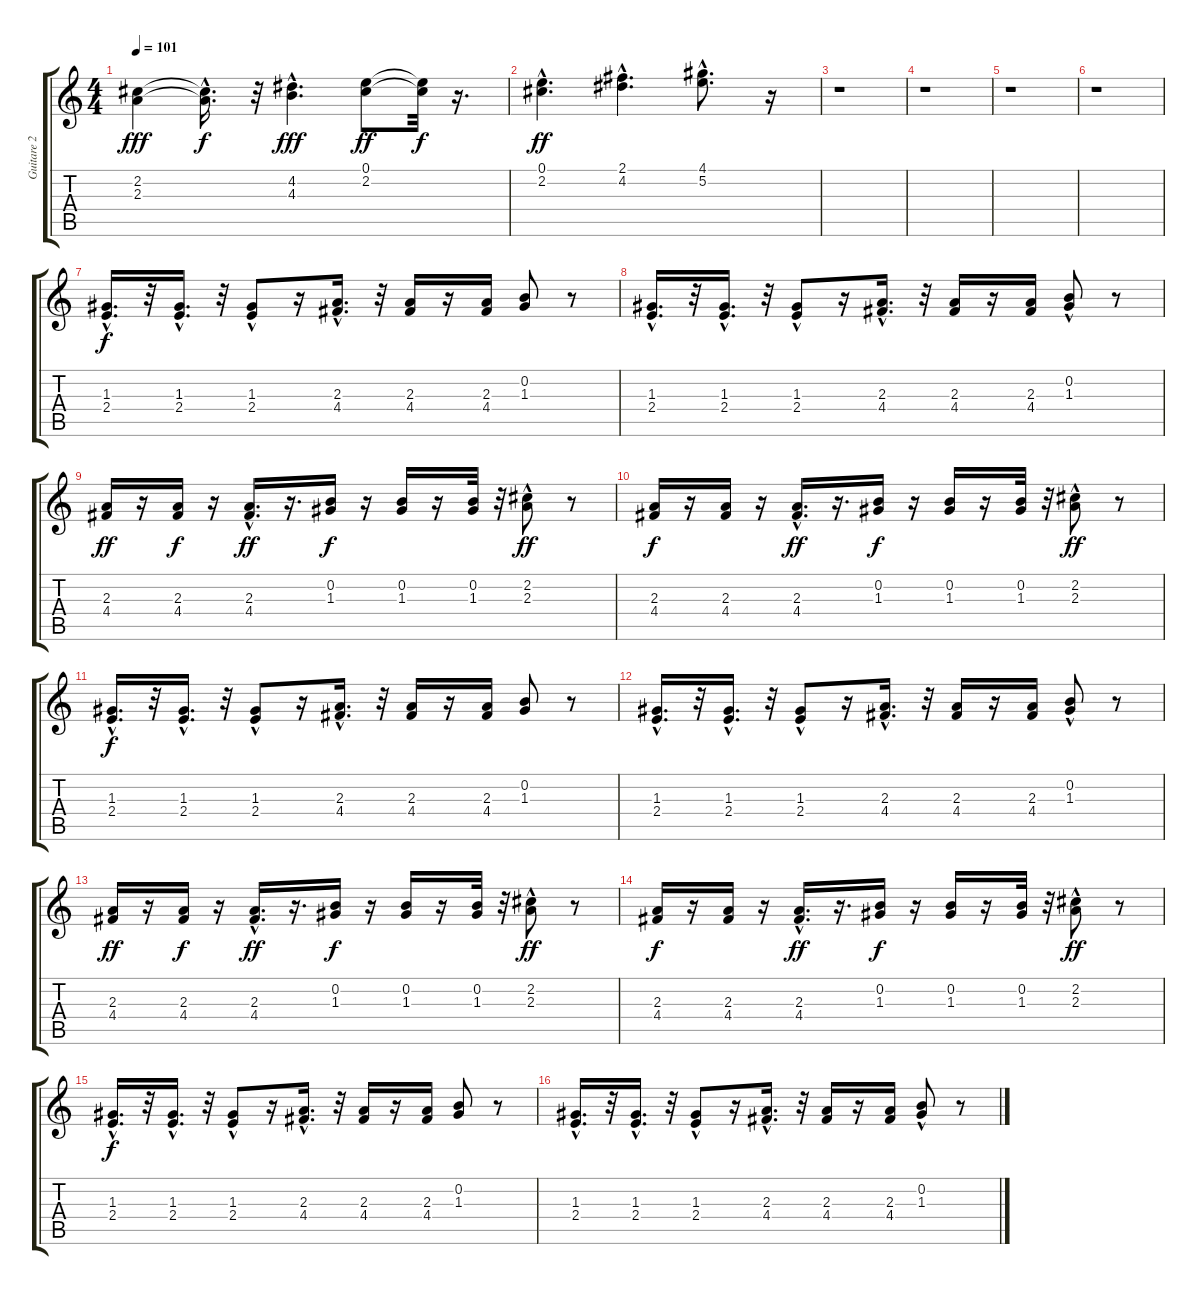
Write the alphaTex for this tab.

\track ("Guitare 2" "Guitare 2") {instrument overdrivenguitar}
\staff {score tabs}
\tuning (E4 B3 G3 D3 A2 E2) {hide}
\ts (4 4)
\tempo 101
\clef g2
\ks c
(2.2 2.3).4{dy fff} (2.2{hac t} 2.3{hac t}).16{d dy f} r.32 (4.2 4.3{hac}).4{d dy fff} (0.1 2.2).8{dy ff} (0.1{t} 2.2{t}).32{dy f} r.16{d} |
(0.1{hac} 2.2{hac}).4{d dy ff} (2.1{hac} 4.2{hac}).4{d} (4.1 5.2{hac}).8{d} r.16 |
r.1 |
r.1 |
r.1 |
r.1 |
(1.3{hac} 2.4{hac}).16{d dy f} r.32 (1.3{hac} 2.4{hac}).16{d} r.32 (1.3{hac} 2.4).8 r.16 (2.3 4.4{hac}).16{d} r.32 (2.3 4.4).16 r.16 (2.3 4.4).16 (0.2 1.3).8 r.8 |
(1.3 2.4{hac}).16{d} r.32 (1.3 2.4{hac}).16{d} r.32 (1.3{hac} 2.4).8 r.16 (2.3{hac} 4.4).16{d} r.32 (2.3 4.4).16 r.16 (2.3 4.4).16 (0.2{hac} 1.3).8 r.8 |
(2.3 4.4).16{dy ff} r.16 (2.3 4.4).16{dy f} r.16 (2.3{hac} 4.4{hac}).16{d dy ff} r.16{d} (0.2 1.3).16{dy f} r.16 (0.2 1.3).16 r.16 (0.2 1.3).32 r.32 (2.2{hac} 2.3).8{dy ff} r.8 |
(2.3 4.4).16{dy f} r.16 (2.3 4.4).16 r.16 (2.3 4.4{hac}).16{d dy ff} r.16{d} (0.2 1.3).16{dy f} r.16 (0.2 1.3).16 r.16 (0.2 1.3).32 r.32 (2.2{hac} 2.3).8{dy ff} r.8 |
(1.3{hac} 2.4{hac}).16{d dy f} r.32 (1.3{hac} 2.4{hac}).16{d} r.32 (1.3{hac} 2.4).8 r.16 (2.3 4.4{hac}).16{d} r.32 (2.3 4.4).16 r.16 (2.3 4.4).16 (0.2 1.3).8 r.8 |
(1.3 2.4{hac}).16{d} r.32 (1.3 2.4{hac}).16{d} r.32 (1.3{hac} 2.4).8 r.16 (2.3{hac} 4.4).16{d} r.32 (2.3 4.4).16 r.16 (2.3 4.4).16 (0.2{hac} 1.3).8 r.8 |
(2.3 4.4).16{dy ff} r.16 (2.3 4.4).16{dy f} r.16 (2.3{hac} 4.4{hac}).16{d dy ff} r.16{d} (0.2 1.3).16{dy f} r.16 (0.2 1.3).16 r.16 (0.2 1.3).32 r.32 (2.2{hac} 2.3).8{dy ff} r.8 |
(2.3 4.4).16{dy f} r.16 (2.3 4.4).16 r.16 (2.3 4.4{hac}).16{d dy ff} r.16{d} (0.2 1.3).16{dy f} r.16 (0.2 1.3).16 r.16 (0.2 1.3).32 r.32 (2.2{hac} 2.3).8{dy ff} r.8 |
(1.3{hac} 2.4{hac}).16{d dy f} r.32 (1.3{hac} 2.4{hac}).16{d} r.32 (1.3{hac} 2.4).8 r.16 (2.3 4.4{hac}).16{d} r.32 (2.3 4.4).16 r.16 (2.3 4.4).16 (0.2 1.3).8 r.8 |
(1.3 2.4{hac}).16{d} r.32 (1.3 2.4{hac}).16{d} r.32 (1.3{hac} 2.4).8 r.16 (2.3{hac} 4.4).16{d} r.32 (2.3 4.4).16 r.16 (2.3 4.4).16 (0.2{hac} 1.3).8 r.8
